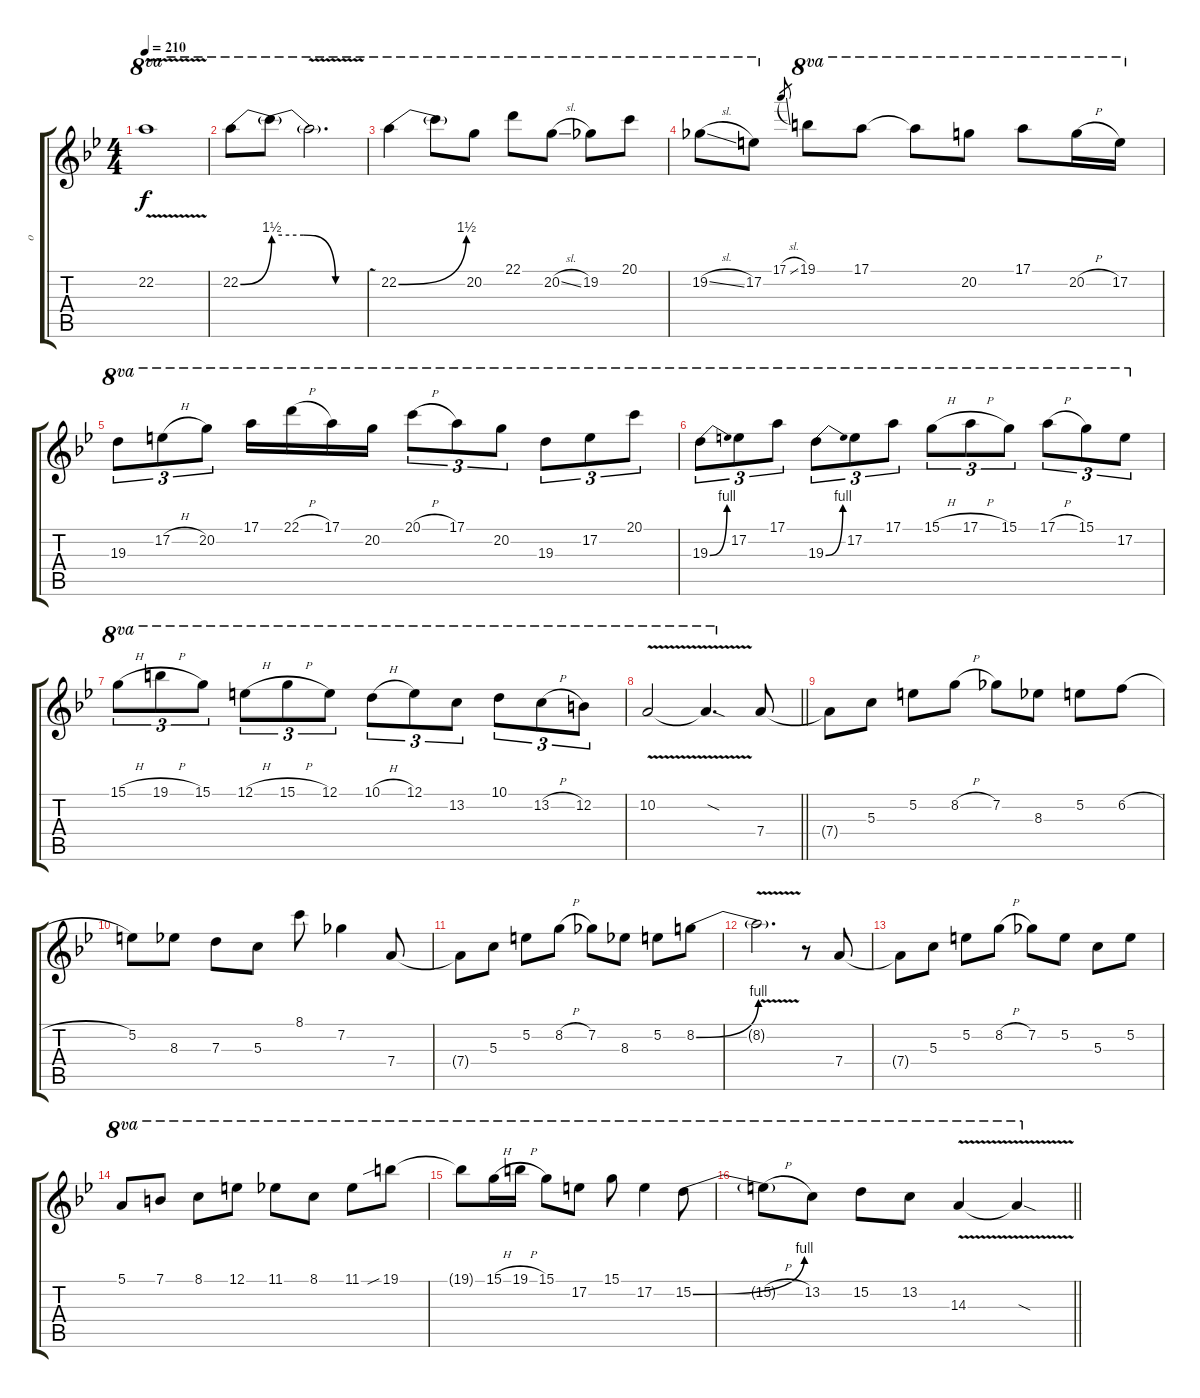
\track ("o" "o") {instrument overdrivenguitar}
\staff {score tabs}
\tuning (E4 B3 G3 D3 A2 E2) {hide}
\ts (4 4)
\section ("" " ")
\tempo 210
\clef g2
\ks bb
22.2{v t}.1{ot 8va dy f} |
22.2{be (bend 0 0 60 6)}.8{ot 8va} 22.2{be (custom 0 6 20 6 40 0 60 0) t}.8{ot 8va} 22.2{v t}.2{d ot 8va} |
22.2{be (bend 0 0 60 6)}.4{ot 8va} 22.2{t}.8{ot 8va} 20.2.8{ot 8va} 22.1.8{ot 8va} 20.2{sl}.8{ot 8va} 19.2.8{ot 8va} 20.1.8{ot 8va} |
19.2{sl}.8{ot 8va} 17.2.8{ot 8va} 17.1{sl}.8{gr} 19.1.8{ot 8va} 17.1.8{ot 8va} 17.1{t}.8{ot 8va} 20.2.8{ot 8va} 17.1.8{ot 8va} 20.2{h}.16{ot 8va} 17.2.16{ot 8va} |
19.3.8{tu (3 2) ot 8va} 17.2{h}.8{tu (3 2) ot 8va} 20.2.8{tu (3 2) ot 8va} 17.1.16{ot 8va} 22.1{h}.16{ot 8va} 17.1.16{ot 8va} 20.2.16{ot 8va} 20.1{h}.8{tu (3 2) ot 8va} 17.1.8{tu (3 2) ot 8va} 20.2.8{tu (3 2) ot 8va} 19.3.8{tu (3 2) ot 8va} 17.2.8{tu (3 2) ot 8va} 20.1.8{tu (3 2) ot 8va} |
19.3{be (bend 0 0 60 4)}.8{tu (3 2) ot 8va} 17.2.8{tu (3 2) ot 8va} 17.1.8{tu (3 2) ot 8va} 19.3{be (bend 0 0 60 4)}.8{tu (3 2) ot 8va} 17.2.8{tu (3 2) ot 8va} 17.1.8{tu (3 2) ot 8va} 15.1{h}.8{tu (3 2) ot 8va} 17.1{h}.8{tu (3 2) ot 8va} 15.1.8{tu (3 2) ot 8va} 17.1{h}.8{tu (3 2) ot 8va} 15.1.8{tu (3 2) ot 8va} 17.2.8{tu (3 2) ot 8va} |
15.1{h}.8{tu (3 2) ot 8va} 19.1{h}.8{tu (3 2) ot 8va} 15.1.8{tu (3 2) ot 8va} 12.1{h}.8{tu (3 2) ot 8va} 15.1{h}.8{tu (3 2) ot 8va} 12.1.8{tu (3 2) ot 8va} 10.1{h}.8{tu (3 2) ot 8va} 12.1.8{tu (3 2) ot 8va} 13.2.8{tu (3 2) ot 8va} 10.1.8{tu (3 2) ot 8va} 13.2{h}.8{tu (3 2) ot 8va} 12.2.8{tu (3 2) ot 8va} |
\barLineRight lightlight
10.2{v}.2{ot 8va} 10.2{sod t}.4{d ot 8va} 7.4.8 |
\section ("" " ")
7.4{t}.8 5.3.8 5.2.8 8.2{h}.8 7.2.8 8.3.8 5.2.8 6.2{h}.8 |
5.2.8 8.3.8 7.3.8 5.3.8 8.1.8 7.2.4 7.4.8 |
7.4{t}.8 5.3.8 5.2.8 8.2{h}.8 7.2.8 8.3.8 5.2.8 8.2{be (bend 0 0 60 4)}.8 |
8.2{v t}.2{d} r.8 7.4.8 |
7.4{t}.8 5.3.8 5.2.8 8.2{h}.8 7.2.8 5.2.8 5.3.8 5.2.8 |
5.1.8{ot 8va} 7.1.8{ot 8va} 8.1.8{ot 8va} 12.1.8{ot 8va} 11.1.8{ot 8va} 8.1.8{ot 8va} 11.1.8{ot 8va} 19.1{sib}.8{ot 8va} |
19.1{t}.8{ot 8va} 15.1{h}.16{ot 8va} 19.1{h}.16{ot 8va} 15.1.8{ot 8va} 17.2.8{ot 8va} 15.1.8{ot 8va} 17.2.4{ot 8va} 15.2{be (bend 0 0 60 4)}.8{ot 8va} |
\barLineRight lightlight
15.2{h t}.8{ot 8va} 13.2.8{ot 8va} 15.2.8{ot 8va} 13.2.8{ot 8va} 14.3{v}.4{ot 8va} 14.3{sod t}.4{ot 8va}
